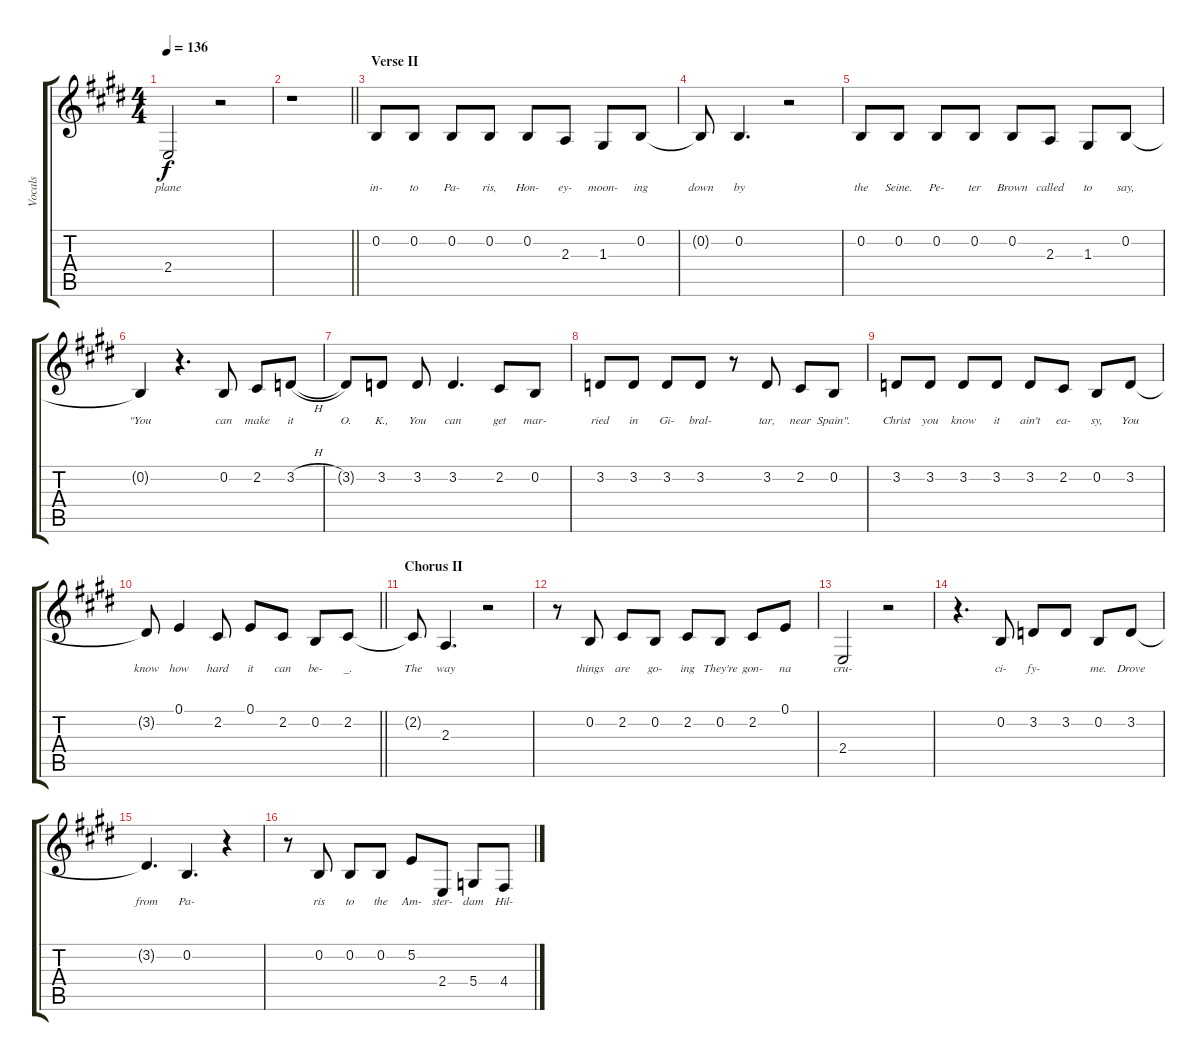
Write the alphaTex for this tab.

\track ("Vocals" "Vocals") {instrument tenorsax}
\staff {score tabs}
\tuning (E4 B3 G3 D3 A2 E2) {hide}
\ts (4 4)
\tempo 136
\clef g2
\ks e
2.4.2{lyrics (0 "plane") lyrics (1 "") lyrics (2 "") lyrics (3 "") lyrics (4 "") dy f} r.2 |
\barLineRight lightlight
r.1 |
\section ("" "Verse II")
0.2.8{lyrics (0 "in-") lyrics (1 "") lyrics (2 "") lyrics (3 "") lyrics (4 "")} 0.2.8{lyrics (0 "to") lyrics (1 "") lyrics (2 "") lyrics (3 "") lyrics (4 "")} 0.2.8{lyrics (0 "Pa-") lyrics (1 "") lyrics (2 "") lyrics (3 "") lyrics (4 "")} 0.2.8{lyrics (0 "ris,") lyrics (1 "") lyrics (2 "") lyrics (3 "") lyrics (4 "")} 0.2.8{lyrics (0 "Hon-") lyrics (1 "") lyrics (2 "") lyrics (3 "") lyrics (4 "")} 2.3.8{lyrics (0 "ey-") lyrics (1 "") lyrics (2 "") lyrics (3 "") lyrics (4 "")} 1.3.8{lyrics (0 "moon-") lyrics (1 "") lyrics (2 "") lyrics (3 "") lyrics (4 "")} 0.2.8{lyrics (0 "ing") lyrics (1 "") lyrics (2 "") lyrics (3 "") lyrics (4 "")} |
0.2{t}.8{lyrics (0 "down") lyrics (1 "") lyrics (2 "") lyrics (3 "") lyrics (4 "")} 0.2.4{d lyrics (0 "by") lyrics (1 "") lyrics (2 "") lyrics (3 "") lyrics (4 "")} r.2 |
0.2.8{lyrics (0 "the") lyrics (1 "") lyrics (2 "") lyrics (3 "") lyrics (4 "")} 0.2.8{lyrics (0 "Seine.") lyrics (1 "") lyrics (2 "") lyrics (3 "") lyrics (4 "")} 0.2.8{lyrics (0 "Pe-") lyrics (1 "") lyrics (2 "") lyrics (3 "") lyrics (4 "")} 0.2.8{lyrics (0 "ter") lyrics (1 "") lyrics (2 "") lyrics (3 "") lyrics (4 "")} 0.2.8{lyrics (0 "Brown") lyrics (1 "") lyrics (2 "") lyrics (3 "") lyrics (4 "")} 2.3.8{lyrics (0 "called") lyrics (1 "") lyrics (2 "") lyrics (3 "") lyrics (4 "")} 1.3.8{lyrics (0 "to") lyrics (1 "") lyrics (2 "") lyrics (3 "") lyrics (4 "")} 0.2.8{lyrics (0 "say,") lyrics (1 "") lyrics (2 "") lyrics (3 "") lyrics (4 "")} |
0.2{t}.4{lyrics (0 "\"You") lyrics (1 "") lyrics (2 "") lyrics (3 "") lyrics (4 "")} r.4{d} 0.2.8{lyrics (0 "can") lyrics (1 "") lyrics (2 "") lyrics (3 "") lyrics (4 "")} 2.2.8{lyrics (0 "make") lyrics (1 "") lyrics (2 "") lyrics (3 "") lyrics (4 "")} 3.2{h}.8{lyrics (0 "it") lyrics (1 "") lyrics (2 "") lyrics (3 "") lyrics (4 "")} |
3.2{t}.8{lyrics (0 "O.") lyrics (1 "") lyrics (2 "") lyrics (3 "") lyrics (4 "")} 3.2.8{lyrics (0 "K.,") lyrics (1 "") lyrics (2 "") lyrics (3 "") lyrics (4 "")} 3.2.8{lyrics (0 "You") lyrics (1 "") lyrics (2 "") lyrics (3 "") lyrics (4 "")} 3.2.4{d lyrics (0 "can") lyrics (1 "") lyrics (2 "") lyrics (3 "") lyrics (4 "")} 2.2.8{lyrics (0 "get") lyrics (1 "") lyrics (2 "") lyrics (3 "") lyrics (4 "")} 0.2.8{lyrics (0 "mar-") lyrics (1 "") lyrics (2 "") lyrics (3 "") lyrics (4 "")} |
3.2.8{lyrics (0 "ried") lyrics (1 "") lyrics (2 "") lyrics (3 "") lyrics (4 "")} 3.2.8{lyrics (0 "in") lyrics (1 "") lyrics (2 "") lyrics (3 "") lyrics (4 "")} 3.2.8{lyrics (0 "Gi-") lyrics (1 "") lyrics (2 "") lyrics (3 "") lyrics (4 "")} 3.2.8{lyrics (0 "bral-") lyrics (1 "") lyrics (2 "") lyrics (3 "") lyrics (4 "")} r.8 3.2.8{lyrics (0 "tar,") lyrics (1 "") lyrics (2 "") lyrics (3 "") lyrics (4 "")} 2.2.8{lyrics (0 "near") lyrics (1 "") lyrics (2 "") lyrics (3 "") lyrics (4 "")} 0.2.8{lyrics (0 "Spain\".") lyrics (1 "") lyrics (2 "") lyrics (3 "") lyrics (4 "")} |
3.2.8{lyrics (0 "Christ") lyrics (1 "") lyrics (2 "") lyrics (3 "") lyrics (4 "")} 3.2.8{lyrics (0 "you") lyrics (1 "") lyrics (2 "") lyrics (3 "") lyrics (4 "")} 3.2.8{lyrics (0 "know") lyrics (1 "") lyrics (2 "") lyrics (3 "") lyrics (4 "")} 3.2.8{lyrics (0 "it") lyrics (1 "") lyrics (2 "") lyrics (3 "") lyrics (4 "")} 3.2.8{lyrics (0 "ain't") lyrics (1 "") lyrics (2 "") lyrics (3 "") lyrics (4 "")} 2.2.8{lyrics (0 "ea-") lyrics (1 "") lyrics (2 "") lyrics (3 "") lyrics (4 "")} 0.2.8{lyrics (0 "sy,") lyrics (1 "") lyrics (2 "") lyrics (3 "") lyrics (4 "")} 3.2.8{lyrics (0 "You") lyrics (1 "") lyrics (2 "") lyrics (3 "") lyrics (4 "")} |
\barLineRight lightlight
3.2{t}.8{lyrics (0 "know") lyrics (1 "") lyrics (2 "") lyrics (3 "") lyrics (4 "")} 0.1.4{lyrics (0 "how") lyrics (1 "") lyrics (2 "") lyrics (3 "") lyrics (4 "")} 2.2.8{lyrics (0 "hard") lyrics (1 "") lyrics (2 "") lyrics (3 "") lyrics (4 "")} 0.1.8{lyrics (0 "it") lyrics (1 "") lyrics (2 "") lyrics (3 "") lyrics (4 "")} 2.2.8{lyrics (0 "can") lyrics (1 "") lyrics (2 "") lyrics (3 "") lyrics (4 "")} 0.2.8{lyrics (0 "be-") lyrics (1 "") lyrics (2 "") lyrics (3 "") lyrics (4 "")} 2.2.8{lyrics (0 "_.") lyrics (1 "") lyrics (2 "") lyrics (3 "") lyrics (4 "")} |
\section ("" "Chorus II")
2.2{t}.8{lyrics (0 "The") lyrics (1 "") lyrics (2 "") lyrics (3 "") lyrics (4 "")} 2.3.4{d lyrics (0 "way") lyrics (1 "") lyrics (2 "") lyrics (3 "") lyrics (4 "")} r.2 |
r.8 0.2.8{lyrics (0 "things") lyrics (1 "") lyrics (2 "") lyrics (3 "") lyrics (4 "")} 2.2.8{lyrics (0 "are") lyrics (1 "") lyrics (2 "") lyrics (3 "") lyrics (4 "")} 0.2.8{lyrics (0 "go-") lyrics (1 "") lyrics (2 "") lyrics (3 "") lyrics (4 "")} 2.2.8{lyrics (0 "ing") lyrics (1 "") lyrics (2 "") lyrics (3 "") lyrics (4 "")} 0.2.8{lyrics (0 "They're") lyrics (1 "") lyrics (2 "") lyrics (3 "") lyrics (4 "")} 2.2.8{lyrics (0 "gon-") lyrics (1 "") lyrics (2 "") lyrics (3 "") lyrics (4 "")} 0.1.8{lyrics (0 "na") lyrics (1 "") lyrics (2 "") lyrics (3 "") lyrics (4 "")} |
2.4.2{lyrics (0 "cru-") lyrics (1 "") lyrics (2 "") lyrics (3 "") lyrics (4 "")} r.2 |
r.4{d} 0.2.8{lyrics (0 "ci-") lyrics (1 "") lyrics (2 "") lyrics (3 "") lyrics (4 "")} 3.2.8{lyrics (0 "fy-") lyrics (1 "") lyrics (2 "") lyrics (3 "") lyrics (4 "")} 3.2.8{lyrics (0 "") lyrics (1 "") lyrics (2 "") lyrics (3 "") lyrics (4 "")} 0.2.8{lyrics (0 "me.") lyrics (1 "") lyrics (2 "") lyrics (3 "") lyrics (4 "")} 3.2.8{lyrics (0 "Drove") lyrics (1 "") lyrics (2 "") lyrics (3 "") lyrics (4 "")} |
3.2{t}.4{d lyrics (0 "from") lyrics (1 "") lyrics (2 "") lyrics (3 "") lyrics (4 "")} 0.2.4{d lyrics (0 "Pa-") lyrics (1 "") lyrics (2 "") lyrics (3 "") lyrics (4 "")} r.4 |
r.8 0.2.8{lyrics (0 "ris") lyrics (1 "") lyrics (2 "") lyrics (3 "") lyrics (4 "")} 0.2.8{lyrics (0 "to") lyrics (1 "") lyrics (2 "") lyrics (3 "") lyrics (4 "")} 0.2.8{lyrics (0 "the") lyrics (1 "") lyrics (2 "") lyrics (3 "") lyrics (4 "")} 5.2.8{lyrics (0 "Am-") lyrics (1 "") lyrics (2 "") lyrics (3 "") lyrics (4 "")} 2.4.8{lyrics (0 "ster-") lyrics (1 "") lyrics (2 "") lyrics (3 "") lyrics (4 "")} 5.4.8{lyrics (0 "dam") lyrics (1 "") lyrics (2 "") lyrics (3 "") lyrics (4 "")} 4.4.8{lyrics (0 "Hil-") lyrics (1 "") lyrics (2 "") lyrics (3 "") lyrics (4 "")}
